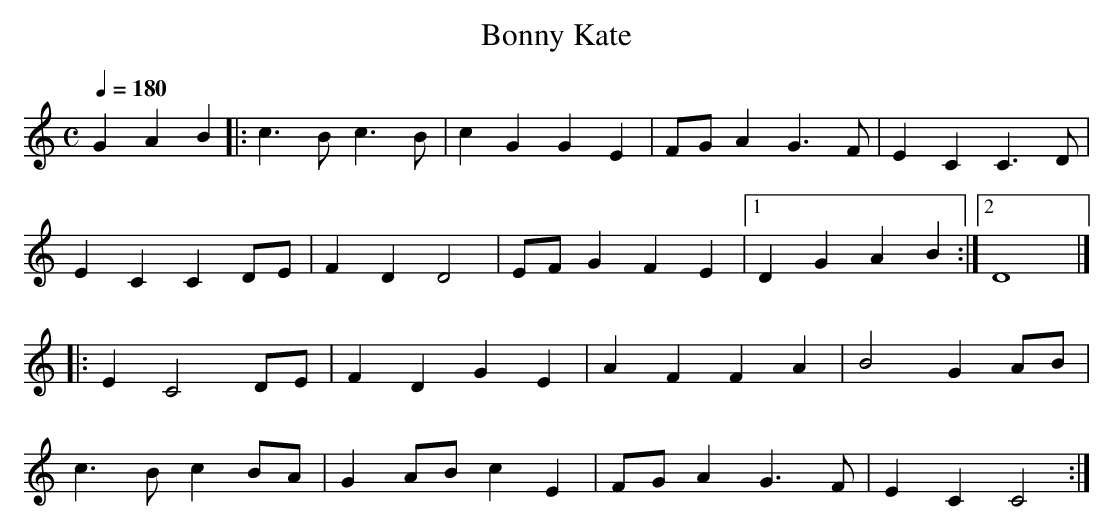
X:1
T:Bonny Kate
M:C
L:1/4
K:Cmaj clef=treble
Q:1/4=180
G A B |: c>B c>B | c G G E | F/2G/2 A G>F | E C C>D |
E C C D/2E/2 | F D D2 | E/2F/2 G F E |\
 [1 D G A B :|  [2 D4 |]
|: E C2 D/2E/2 | F D G E | A F F A | B2 G A/2B/2 |
c>B c B/2A/2 | G A/2B/2 c E | F/2G/2 A G>F | E C C2 :|
